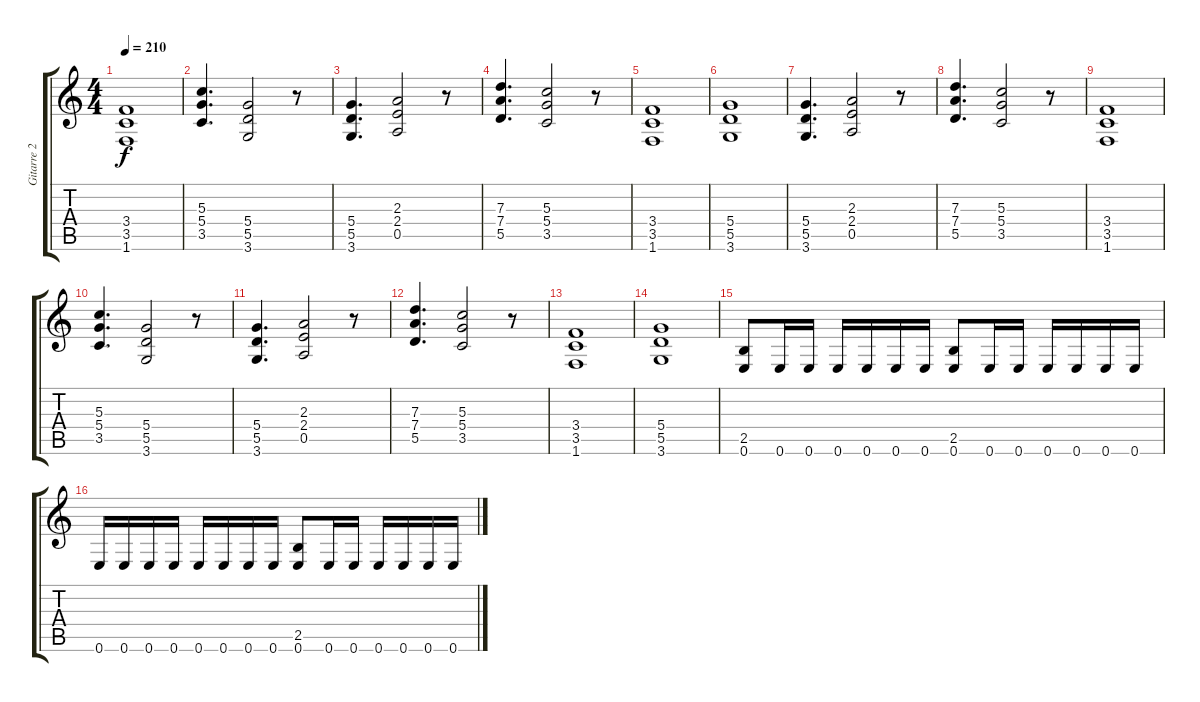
\track ("Gitarre 2" "Gitarre 2") {instrument distortionguitar}
\staff {score tabs}
\tuning (E4 B3 G3 D3 A2 E2) {hide}
\ts (4 4)
\tempo 210
\clef g2
\ks c
(3.4 3.5 1.6).1{dy f} |
(5.3 5.4 3.5).4{d} (5.4 5.5 3.6).2 r.8 |
(5.4 5.5 3.6).4{d} (2.3 2.4 0.5).2 r.8 |
(7.3 7.4 5.5).4{d} (5.3 5.4 3.5).2 r.8 |
(3.4 3.5 1.6).1 |
(5.4 5.5 3.6).1 |
(5.4 5.5 3.6).4{d} (2.3 2.4 0.5).2 r.8 |
(7.3 7.4 5.5).4{d} (5.3 5.4 3.5).2 r.8 |
(3.4 3.5 1.6).1 |
(5.3 5.4 3.5).4{d} (5.4 5.5 3.6).2 r.8 |
(5.4 5.5 3.6).4{d} (2.3 2.4 0.5).2 r.8 |
(7.3 7.4 5.5).4{d} (5.3 5.4 3.5).2 r.8 |
(3.4 3.5 1.6).1 |
(5.4 5.5 3.6).1 |
(2.5 0.6).8 0.6.16 0.6.16 0.6.16 0.6.16 0.6.16 0.6.16 (2.5 0.6).8 0.6.16 0.6.16 0.6.16 0.6.16 0.6.16 0.6.16 |
0.6.16 0.6.16 0.6.16 0.6.16 0.6.16 0.6.16 0.6.16 0.6.16 (2.5 0.6).8 0.6.16 0.6.16 0.6.16 0.6.16 0.6.16 0.6.16
